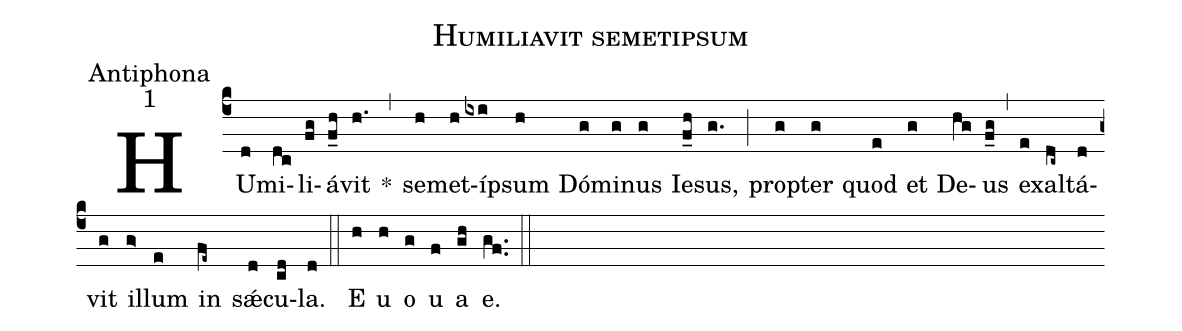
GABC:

name:Humiliavit semetipsum;
office-part:Antiphona;
mode:1;
%%
(c4) HU(d)mi(dc)li(fg)á(f_h)vit(h.) *(,) se(h)met(h)íp(ixi)sum(h) Dó(g)mi(g)nus(g) Ie(f_h)sus,(g.) (;) pro(g)pter(g) quod(e) et(g) De(hg)us(f_g) (,) ex(e)al(dc~)tá(d)vit(g) il(g>)lum(e) in(fe~) sǽ(d)cu(cd)la.(d) (::) E(h) u(h) o(g) u(f) a(gh) e.(gf..) (::)
